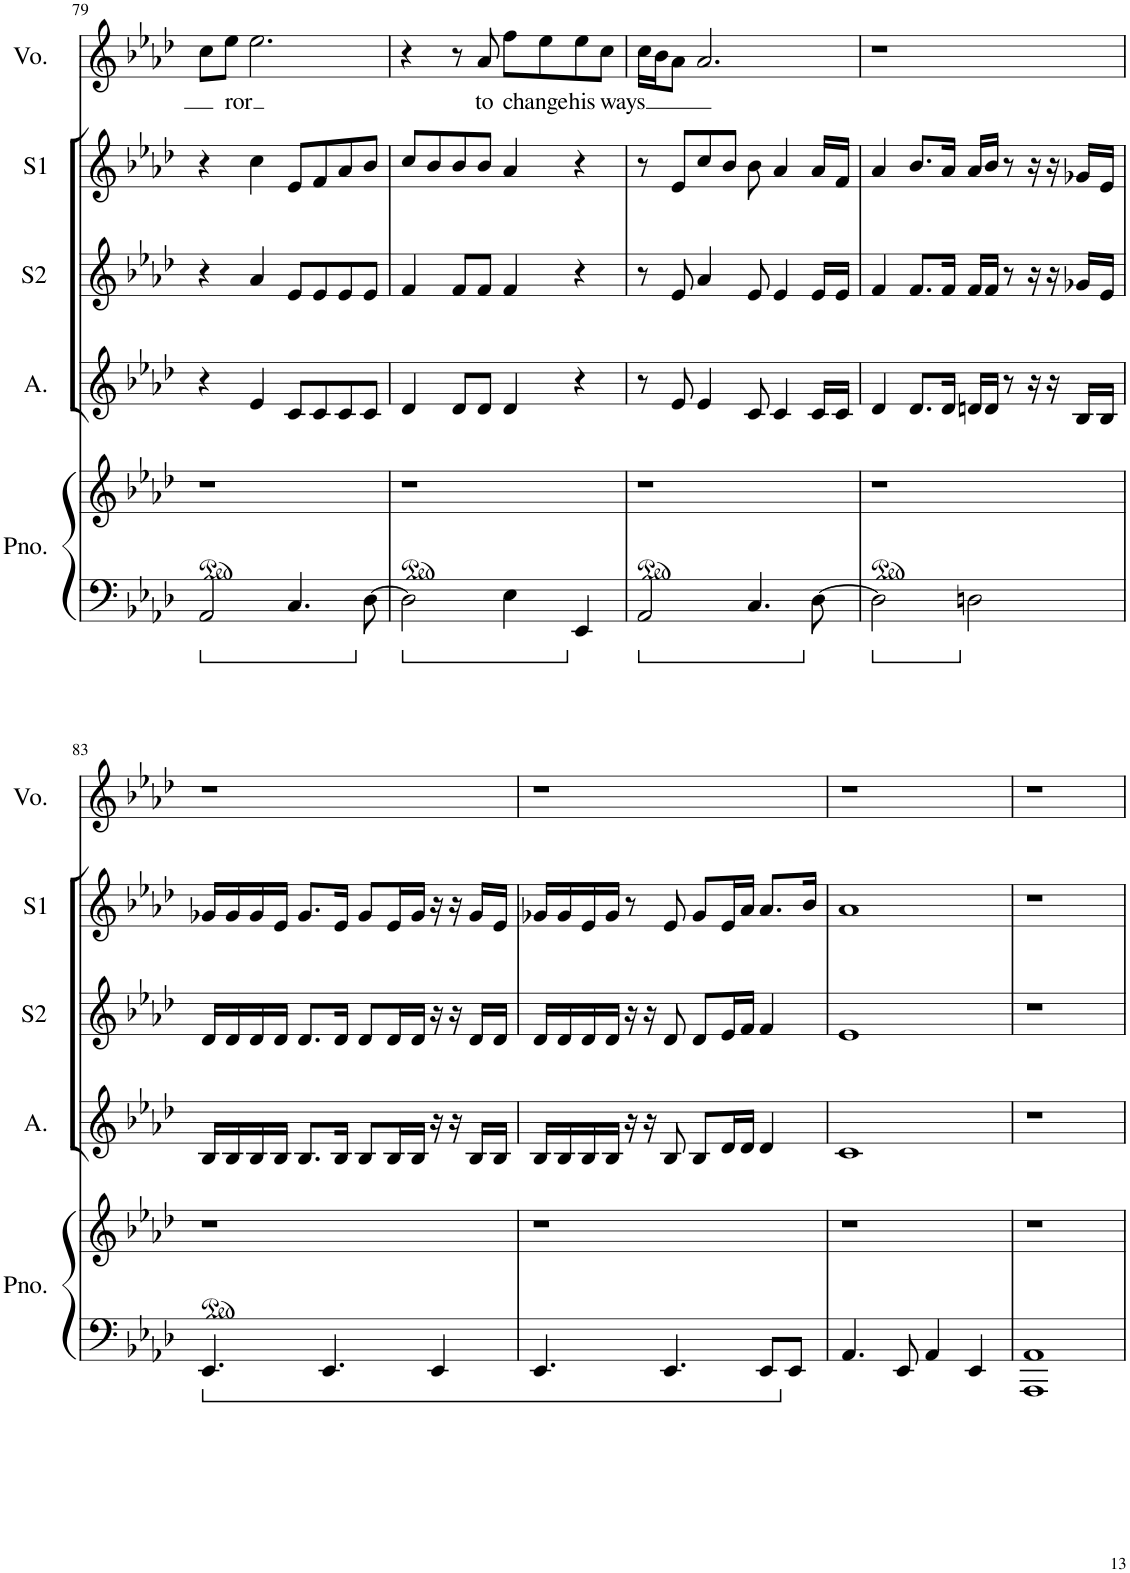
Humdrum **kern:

**kern	**kern	**kern	**kern	**kern	**kern	**text
*part5	*part5	*part4	*part3	*part2	*part1	*part1
*staff6	*staff5	*staff4	*staff3	*staff2	*staff1	*staff1
*I"Piano	*	*I"Alto	*I"Soprano 2	*I"Soprano 1	*I"Voice	*
*I'Pno.	*	*I'A.	*I'S2	*I'S1	*I'Vo.	*
!!LO:PB:g=z
*clefF4	*clefG2	*clefG2	*clefG2	*clefG2	*clefG2	*
*k[b-e-a-d-]	*k[b-e-a-d-]	*k[b-e-a-d-]	*k[b-e-a-d-]	*k[b-e-a-d-]	*k[b-e-a-d-]	*
*A-:	*A-:	*A-:	*A-:	*A-:	*A-:	*
*M4/4	*M4/4	*M4/4	*M4/4	*M4/4	*M4/4	*
=79	=79	=79	=79	=79	=79	=79
2AA-/	1r	4r	4r	4r	8cc\L	.
!	!	!	!	!	!	!LO:LY:b
.	.	.	.	.	8ee-\J	ror
.	.	4e-/	4a-/	4cc\	2.ee-\	.
4.C/	.	8c/L	8e-/L	8e-/L	.	.
.	.	8c/	8e-/	8f/	.	.
.	.	8c/	8e-/	8a-/	.	.
[8D-\	.	8c/J	8e-/J	8b-/J	.	.
=80	=80	=80	=80	=80	=80	=80
2D-\]	1r	4d-/	4f/	8cc/L	4r	.
.	.	.	.	8b-/	.	.
.	.	8d-/L	8f/L	8b-/	8r	.
!	!	!	!	!	!	!LO:LY:b
.	.	8d-/J	8f/J	8b-/J	8a-/	to
!	!	!	!	!	!	!LO:LY:b
4E-\	.	4d-/	4f/	4a-/	8ff\L	change
.	.	.	.	.	8ee-\	.
!	!	!	!	!	!	!LO:LY:b
4EE-/	.	4r	4r	4r	8ee-\	his
!	!	!	!	!	!	!LO:LY:b
.	.	.	.	.	8cc\J	ways
=81	=81	=81	=81	=81	=81	=81
2AA-/	1r	8r	8r	8r	16cc\LL	.
.	.	.	.	.	16b-\J	.
.	.	8e-/	8e-/	8e-/L	8a-\J	.
.	.	4e-/	4a-/	8cc/	2.a-/	.
.	.	.	.	8b-/J	.	.
4.C/	.	8c/	8e-/	8b-\	.	.
.	.	4c/	4e-/	4a-/	.	.
[8D-\	.	16c/LL	16e-/LL	16a-/LL	.	.
.	.	16c/JJ	16e-/JJ	16f/JJ	.	.
=82	=82	=82	=82	=82	=82	=82
2D-\]	1r	4d-/	4f/	4a-/	1r	.
.	.	8.d-/L	8.f/L	8.b-/L	.	.
.	.	16d-/Jk	16f/Jk	16a-/Jk	.	.
2Dn\	.	16dn/LL	16f/LL	16a-/LL	.	.
.	.	16d/JJ	16f/JJ	16b-/JJ	.	.
.	.	8r	8r	8r	.	.
.	.	16r	16r	16r	.	.
.	.	16r	16r	16r	.	.
.	.	16B-/LL	16g-X/LL	16g-X/LL	.	.
.	.	16B-/JJ	16e-/JJ	16e-/JJ	.	.
!!LO:LB:g=z
=83	=83	=83	=83	=83	=83	=83
4.EE-/	1r	16B-/LL	16d-/LL	16g-X/LL	1r	.
.	.	16B-/	16d-/	16g-/	.	.
.	.	16B-/	16d-/	16g-/	.	.
.	.	16B-/JJ	16d-/JJ	16e-/JJ	.	.
.	.	8.B-/L	8.d-/L	8.g-/L	.	.
4.EE-/	.	.	.	.	.	.
.	.	16B-/Jk	16d-/Jk	16e-/Jk	.	.
.	.	8B-/L	8d-/L	8g-/L	.	.
.	.	16B-/L	16d-/L	16e-/L	.	.
.	.	16B-/JJ	16d-/JJ	16g-/JJ	.	.
4EE-/	.	16r	16r	16r	.	.
.	.	16r	16r	16r	.	.
.	.	16B-/LL	16d-/LL	16g-/LL	.	.
.	.	16B-/JJ	16d-/JJ	16e-/JJ	.	.
=84	=84	=84	=84	=84	=84	=84
4.EE-/	1r	16B-/LL	16d-/LL	16g-X/LL	1r	.
.	.	16B-/	16d-/	16g-/	.	.
.	.	16B-/	16d-/	16e-/	.	.
.	.	16B-/JJ	16d-/JJ	16g-/JJ	.	.
.	.	16r	16r	8r	.	.
.	.	16r	16r	.	.	.
4.EE-/	.	8B-/	8d-/	8e-/	.	.
.	.	8B-/L	8d-/L	8g-/L	.	.
.	.	16d-/L	16e-/L	16e-/L	.	.
.	.	16d-/JJ	16f/JJ	16a-/JJ	.	.
8EE-/L	.	4d-/	4f/	8.a-/L	.	.
8EE-/J	.	.	.	.	.	.
.	.	.	.	16b-/Jk	.	.
=85	=85	=85	=85	=85	=85	=85
4.AA-/	1r	1c	1e-	1a-	1r	.
8EE-/	.	.	.	.	.	.
4AA-/	.	.	.	.	.	.
4EE-/	.	.	.	.	.	.
=86	=86	=86	=86	=86	=86	=86
1AAA- 1AA-	1r	1r	1r	1r	1r	.
=	=	=	=	=	=	=
*-	*-	*-	*-	*-	*-	*-
